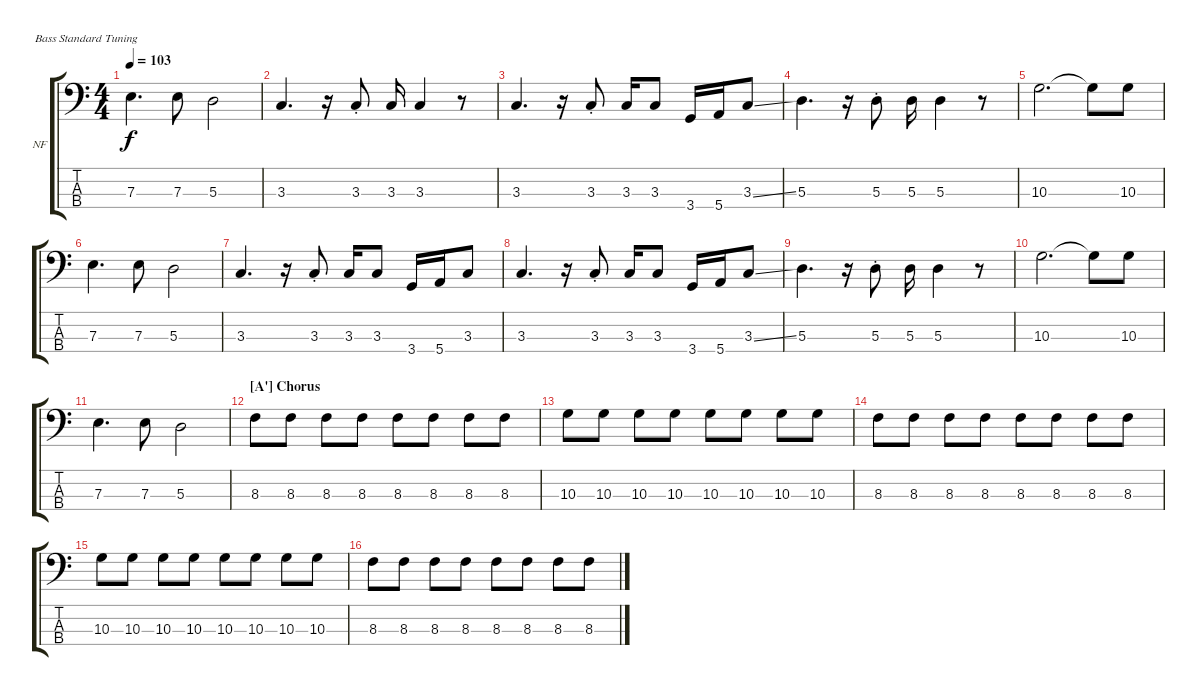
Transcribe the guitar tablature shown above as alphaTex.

\defaultSystemsLayout 4
\bracketExtendMode groupsimilarinstruments
\firstSystemTrackNameOrientation horizontal
\otherSystemsTrackNameOrientation horizontal
\track ("Nikolai Fraiture" "NF") {instrument electricbassfinger}
\staff {score tabs}
\tuning (G2 D2 A1 E1)
\ts (4 4)
\tempo 103
\clef f4
\ks c
7.3.4{d dy f} 7.3.8 5.3.2 |
3.3.4{d} r.16 3.3{st}.8 3.3.16 3.3.4 r.8 |
3.3.4{d} r.16 3.3{st}.8 3.3.16 3.3.8 3.4.16 5.4.16 3.3{ss}.8 |
5.3.4{d} r.16 5.3{st}.8 5.3.16 5.3.4 r.8 |
10.3.2{d} 10.3{t}.8 10.3.8 |
7.3.4{d} 7.3.8 5.3.2 |
3.3.4{d} r.16 3.3{st}.8 3.3.16 3.3.8 3.4.16 5.4.16 3.3.8 |
3.3.4{d} r.16 3.3{st}.8 3.3.16 3.3.8 3.4.16 5.4.16 3.3{ss}.8 |
5.3.4{d} r.16 5.3{st}.8 5.3.16 5.3.4 r.8 |
10.3.2{d} 10.3{t}.8 10.3.8 |
7.3.4{d} 7.3.8 5.3.2 |
\section ("A'" "Chorus")
8.3.8 8.3.8 8.3.8 8.3.8 8.3.8 8.3.8 8.3.8 8.3.8 |
10.3.8 10.3.8 10.3.8 10.3.8 10.3.8 10.3.8 10.3.8 10.3.8 |
8.3.8 8.3.8 8.3.8 8.3.8 8.3.8 8.3.8 8.3.8 8.3.8 |
10.3.8 10.3.8 10.3.8 10.3.8 10.3.8 10.3.8 10.3.8 10.3.8 |
8.3.8 8.3.8 8.3.8 8.3.8 8.3.8 8.3.8 8.3.8 8.3.8
